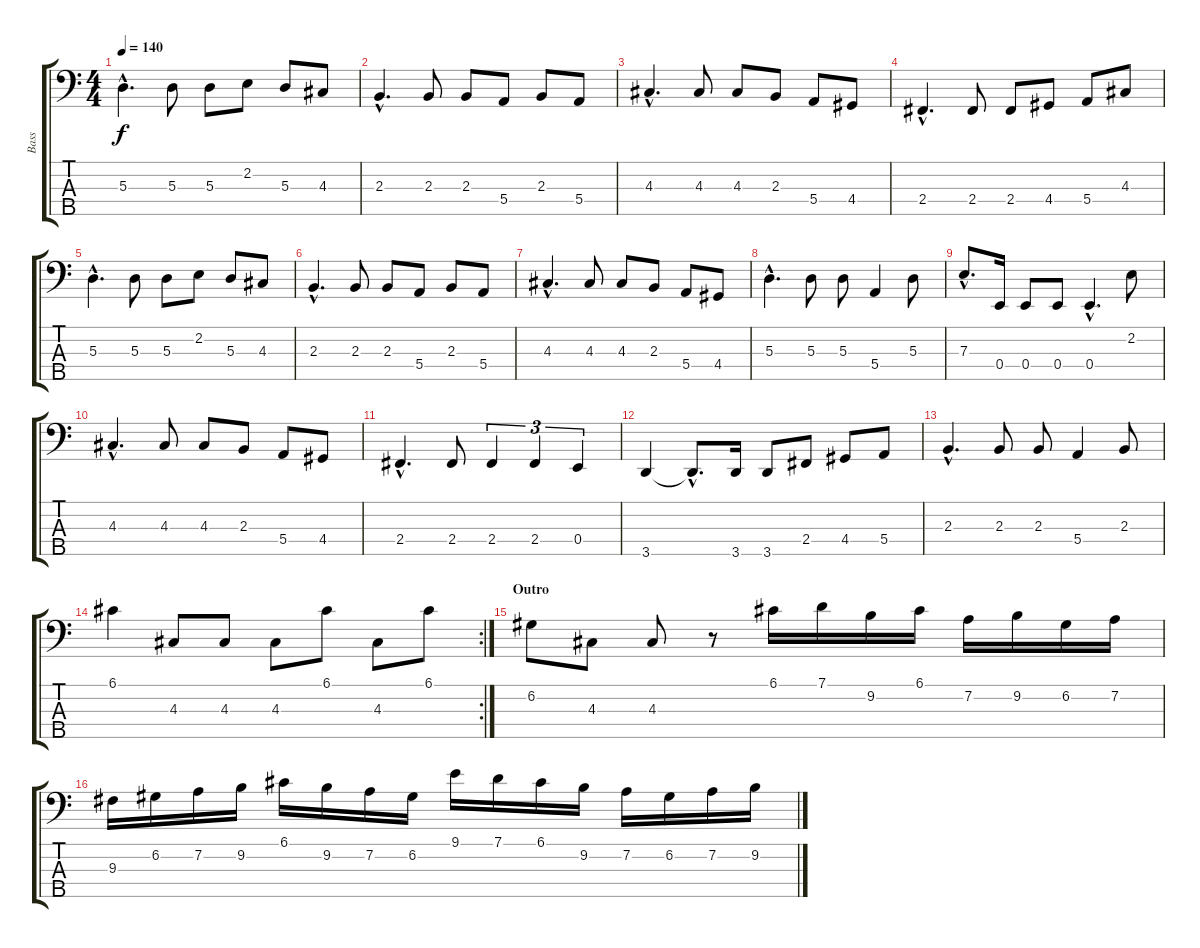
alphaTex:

\track ("Bass" "Bass") {instrument electricbassfinger}
\staff {score tabs}
\tuning (G2 D2 A1 E1 B0) {hide}
\ts (4 4)
\tempo 140
\clef f4
\ks c
5.3{hac}.4{d dy f} 5.3.8 5.3.8 2.2.8 5.3.8 4.3.8 |
2.3{hac}.4{d} 2.3.8 2.3.8 5.4.8 2.3.8 5.4.8 |
4.3{hac}.4{d} 4.3.8 4.3.8 2.3.8 5.4.8 4.4.8 |
2.4{hac}.4{d} 2.4.8 2.4.8 4.4.8 5.4.8 4.3.8 |
5.3{hac}.4{d} 5.3.8 5.3.8 2.2.8 5.3.8 4.3.8 |
2.3{hac}.4{d} 2.3.8 2.3.8 5.4.8 2.3.8 5.4.8 |
4.3{hac}.4{d} 4.3.8 4.3.8 2.3.8 5.4.8 4.4.8 |
5.3{hac}.4{d} 5.3.8 5.3.8 5.4.4 5.3.8 |
7.3{hac}.8{d} 0.4.16 0.4.8 0.4.8 0.4{hac}.4{d} 2.2.8 |
4.3{hac}.4{d} 4.3.8 4.3.8 2.3.8 5.4.8 4.4.8 |
2.4{hac}.4{d} 2.4.8 2.4.4{tu (3 2)} 2.4.4{tu (3 2)} 0.4.4{tu (3 2)} |
3.5.4 3.5{hac t}.8{d} 3.5.16 3.5.8 2.4.8 4.4.8 5.4.8 |
2.3{hac}.4{d} 2.3.8 2.3.8 5.4.4 2.3.8 |
\rc 2
6.1.4 4.3.8 4.3.8 4.3.8 6.1.8 4.3.8 6.1.8 |
\section ("" "Outro")
6.2.8 4.3.8 4.3.8 r.8 6.1.16 7.1.16 9.2.16 6.1.16 7.2.16 9.2.16 6.2.16 7.2.16 |
9.3.16 6.2.16 7.2.16 9.2.16 6.1.16 9.2.16 7.2.16 6.2.16 9.1.16 7.1.16 6.1.16 9.2.16 7.2.16 6.2.16 7.2.16 9.2.16
